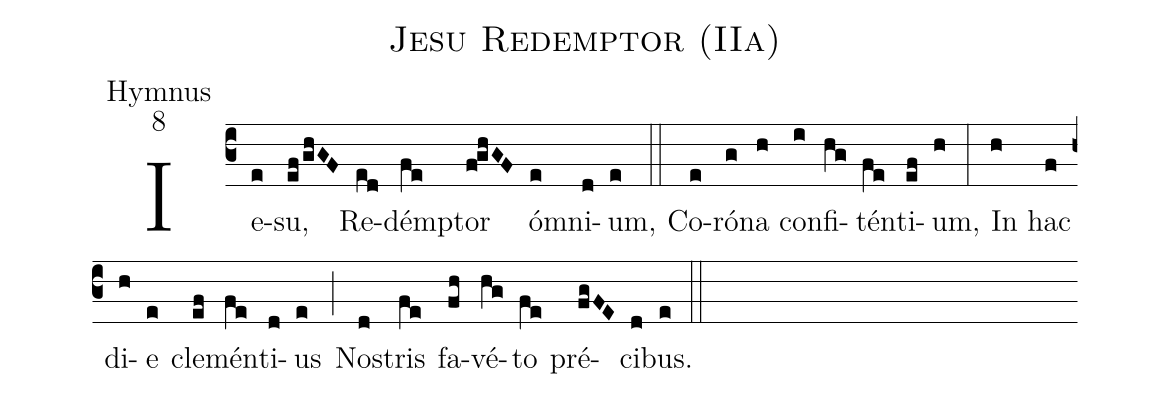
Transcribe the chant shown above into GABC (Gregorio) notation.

name:Jesu Redemptor (IIa);
office-part:Hymnus;
mode:8;
%%
(c3) Ie(e)su,(ef/ghGF) Re(ed)démp(fe)tor(f!ghGF) ó(e)mni(d)um,(e) (::)
Co(e)ró(g)na(h) con(i)fi(hg)tén(fe)ti(ef)um,(h) (:)
In(h) hac(f) di(h)e(e) cle(ef)mén(fe)ti(d)us(e) (;) No(d)stris(fe) fa(fh)vé(hg)to(fe) pré(fgFE)ci(d)bus.(e) (::)
